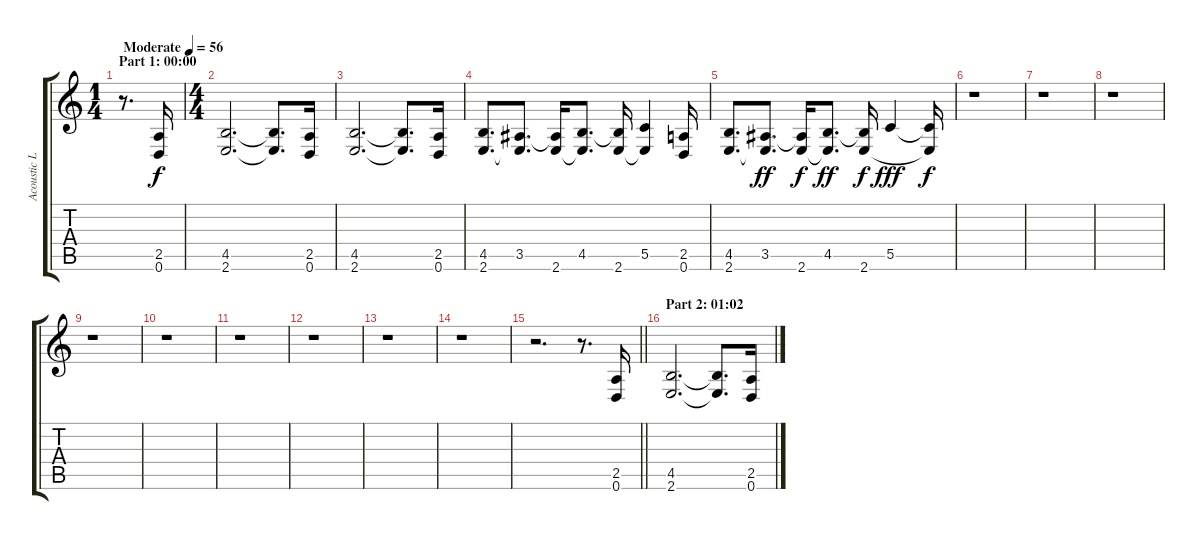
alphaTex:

\track ("Acoustic Layering" "Acoustic L") {instrument acousticguitarsteel}
\staff {score tabs}
\tuning (D4 A3 F3 C3 G2 D2) {hide}
\ts (1 4)
\section ("" "Part 1: 00:00")
\tempo (56 "Moderate")
\clef g2
\ks c
r.8{d dy f instrument acousticguitarsteel} (2.5 0.6).16 |
\ts (4 4)
(4.5 2.6).2{d} (4.5{t} 2.6{t}).8{d} (2.5 0.6).16 |
(4.5 2.6).2{d} (4.5{t} 2.6{t}).8{d} (2.5 0.6).16 |
(4.5 2.6).8{d} (3.5 2.6{t}).8{d} (3.5{t} 2.6).16 (4.5 2.6{t}).8{d} (4.5{t} 2.6).16 (5.5 2.6{t}).4 (2.5 0.6).16 |
(4.5 2.6).8{d} (3.5 2.6{t}).8{d dy ff} (3.5{t} 2.6).16{dy f} (4.5 2.6{t}).8{d dy ff} (4.5{t} 2.6).16{dy f} 5.5.4{dy fff} (5.5{t} 2.6{t}).16{dy f} |
r.1 |
r.1 |
r.1 |
r.1 |
r.1 |
r.1 |
r.1 |
r.1 |
r.1 |
\barLineRight lightlight
r.2{d} r.8{d} (2.5 0.6).16 |
\section ("" "Part 2: 01:02")
(4.5 2.6).2{d} (4.5{t} 2.6{t}).8{d} (2.5 0.6).16
